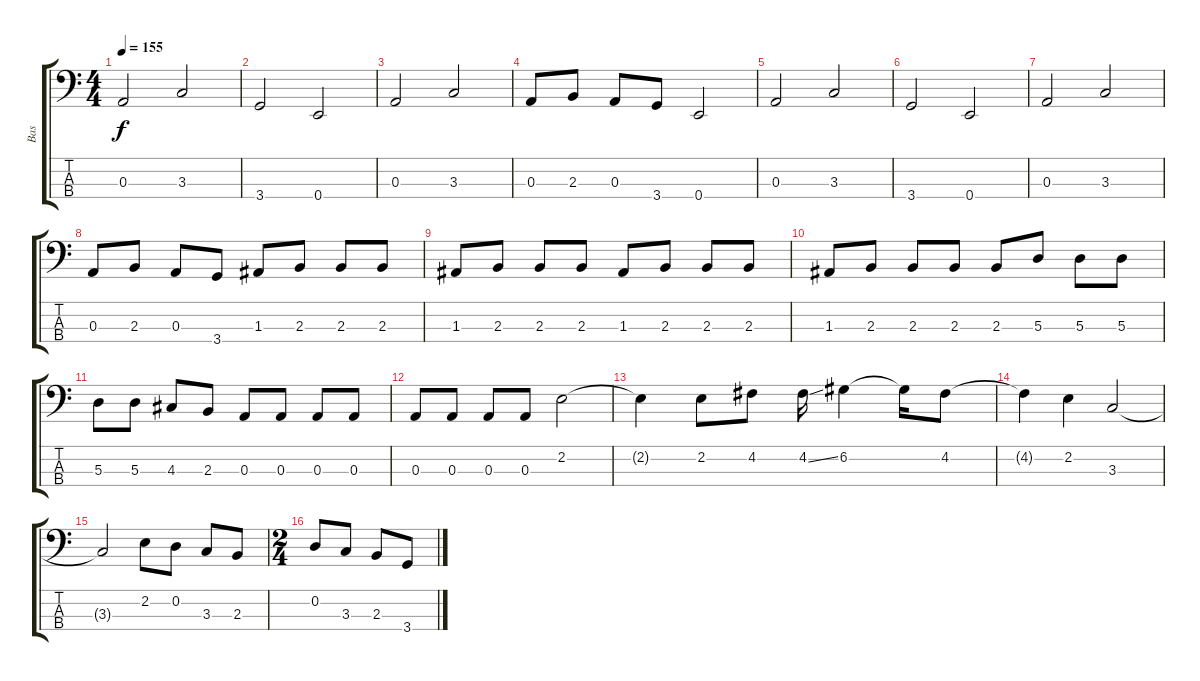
\track ("Bas" "Bas") {instrument electricbassfinger}
\staff {score tabs}
\tuning (G2 D2 A1 E1) {hide}
\ts (4 4)
\tempo 155
\clef f4
\ks c
0.3.2{dy f} 3.3.2 |
3.4.2 0.4.2 |
0.3.2 3.3.2 |
0.3.8 2.3.8 0.3.8 3.4.8 0.4.2 |
0.3.2 3.3.2 |
3.4.2 0.4.2 |
0.3.2 3.3.2 |
0.3.8 2.3.8 0.3.8 3.4.8 1.3.8 2.3.8 2.3.8 2.3.8 |
1.3.8 2.3.8 2.3.8 2.3.8 1.3.8 2.3.8 2.3.8 2.3.8 |
1.3.8 2.3.8 2.3.8 2.3.8 2.3.8 5.3.8 5.3.8 5.3.8 |
5.3.8 5.3.8 4.3.8 2.3.8 0.3.8 0.3.8 0.3.8 0.3.8 |
0.3.8 0.3.8 0.3.8 0.3.8 2.2.2 |
2.2{t}.4 2.2.8 4.2.8 4.2{ss}.16 6.2.4 6.2{t}.16 4.2.8 |
4.2{t}.4 2.2.4 3.3.2 |
3.3{t}.2 2.2.8 0.2.8 3.3.8 2.3.8 |
\ts (2 4)
0.2.8 3.3.8 2.3.8 3.4.8
